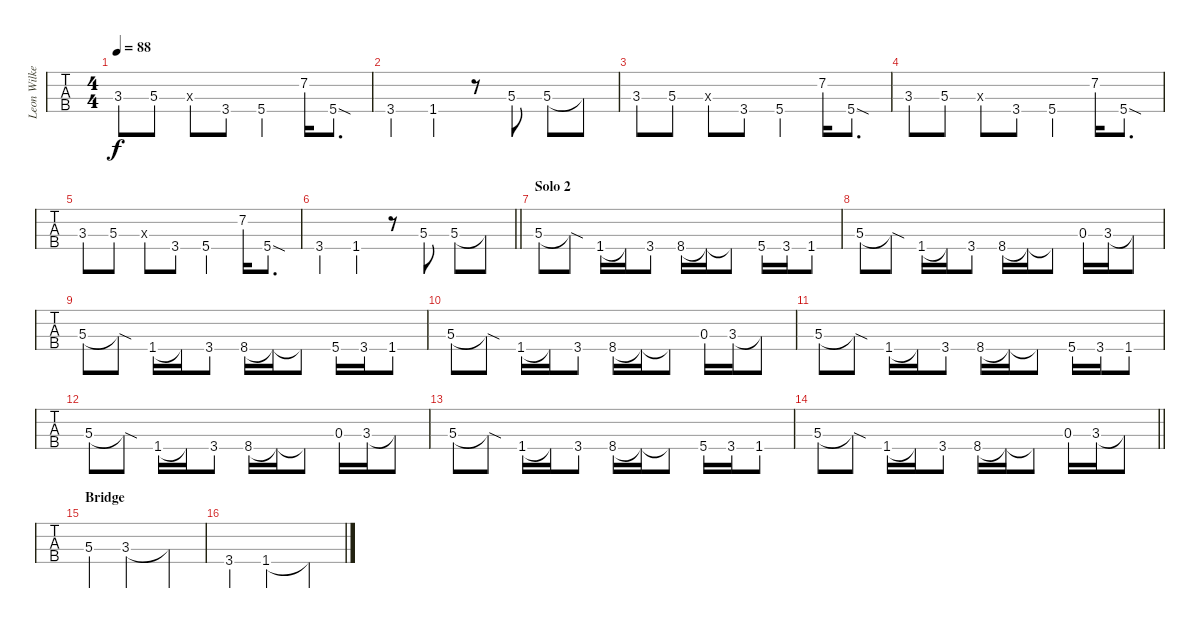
\track ("Leon Wilkeson" "Leon Wilke") {instrument electricbasspick}
\staff {tabs}
\tuning (G2 D2 A1 E1) {hide}
\ts (4 4)
\tempo 88
\clef f4
\ks c
3.3.8{dy f} 5.3.8 0.3{x}.8 3.4.8 5.4.4 7.2.16 5.4{sod}.8{d} |
3.4.4 1.4.4 r.8 5.3.8 5.3.8 5.3{t}.8 |
3.3.8 5.3.8 0.3{x}.8 3.4.8 5.4.4 7.2.16 5.4{sod}.8{d} |
3.3.8 5.3.8 0.3{x}.8 3.4.8 5.4.4 7.2.16 5.4{sod}.8{d} |
3.3.8 5.3.8 0.3{x}.8 3.4.8 5.4.4 7.2.16 5.4{sod}.8{d} |
\barLineRight lightlight
3.4.4 1.4.4 r.8 5.3.8 5.3.8 5.3{t}.8 |
\section ("" "Solo 2")
5.3.8 5.3{sod t}.8 1.4.16 1.4{t}.16 3.4.8 8.4.16 8.4{t}.16 8.4{t}.8 5.4.16 3.4.16 1.4.8 |
5.3.8 5.3{sod t}.8 1.4.16 1.4{t}.16 3.4.8 8.4.16 8.4{t}.16 8.4{t}.8 0.3.16 3.3.16 3.3{t}.8 |
5.3.8 5.3{sod t}.8 1.4.16 1.4{t}.16 3.4.8 8.4.16 8.4{t}.16 8.4{t}.8 5.4.16 3.4.16 1.4.8 |
5.3.8 5.3{sod t}.8 1.4.16 1.4{t}.16 3.4.8 8.4.16 8.4{t}.16 8.4{t}.8 0.3.16 3.3.16 3.3{t}.8 |
5.3.8 5.3{sod t}.8 1.4.16 1.4{t}.16 3.4.8 8.4.16 8.4{t}.16 8.4{t}.8 5.4.16 3.4.16 1.4.8 |
5.3.8 5.3{sod t}.8 1.4.16 1.4{t}.16 3.4.8 8.4.16 8.4{t}.16 8.4{t}.8 0.3.16 3.3.16 3.3{t}.8 |
5.3.8 5.3{sod t}.8 1.4.16 1.4{t}.16 3.4.8 8.4.16 8.4{t}.16 8.4{t}.8 5.4.16 3.4.16 1.4.8 |
\barLineRight lightlight
5.3.8 5.3{sod t}.8 1.4.16 1.4{t}.16 3.4.8 8.4.16 8.4{t}.16 8.4{t}.8 0.3.16 3.3.16 3.3{t}.8 |
\section ("" "Bridge")
5.3.4 3.3.2 3.3{t}.4 |
3.4.4 1.4.2 1.4{t}.4
